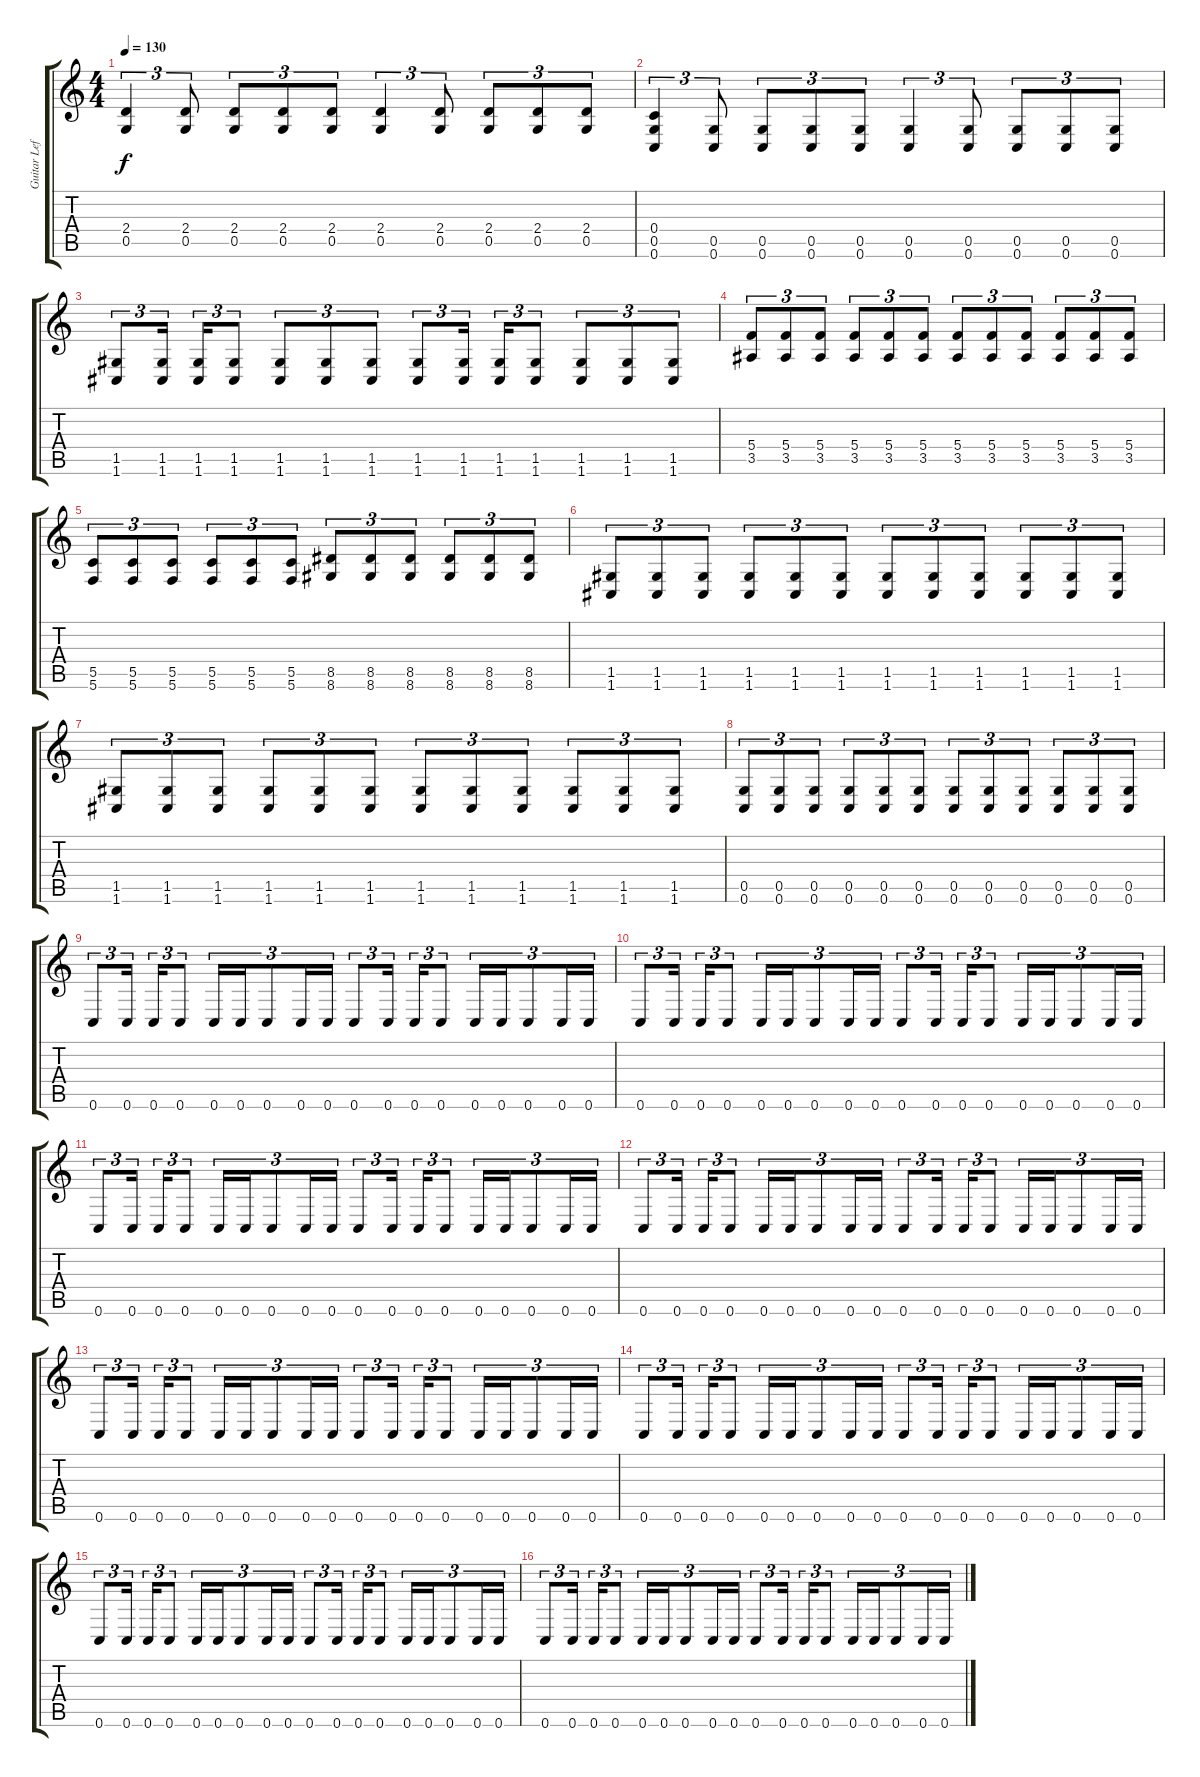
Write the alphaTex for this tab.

\track ("Guitar Left" "Guitar Lef") {instrument distortionguitar}
\staff {score tabs}
\tuning (D4 A3 F3 C3 G2 C2) {hide}
\ts (4 4)
\tempo 130
\clef g2
\ks c
(2.4 0.5).4{tu (3 2) dy f} (2.4 0.5).8{tu (3 2)} (2.4 0.5).8{tu (3 2)} (2.4 0.5).8{tu (3 2)} (2.4 0.5).8{tu (3 2)} (2.4 0.5).4{tu (3 2)} (2.4 0.5).8{tu (3 2)} (2.4 0.5).8{tu (3 2)} (2.4 0.5).8{tu (3 2)} (2.4 0.5).8{tu (3 2)} |
(0.4 0.5 0.6).4{tu (3 2)} (0.5 0.6).8{tu (3 2)} (0.5 0.6).8{tu (3 2)} (0.5 0.6).8{tu (3 2)} (0.5 0.6).8{tu (3 2)} (0.5 0.6).4{tu (3 2)} (0.5 0.6).8{tu (3 2)} (0.5 0.6).8{tu (3 2)} (0.5 0.6).8{tu (3 2)} (0.5 0.6).8{tu (3 2)} |
(1.5 1.6).8{tu (3 2)} (1.5 1.6).16{tu (3 2)} (1.5 1.6).16{tu (3 2)} (1.5 1.6).8{tu (3 2)} (1.5 1.6).8{tu (3 2)} (1.5 1.6).8{tu (3 2)} (1.5 1.6).8{tu (3 2)} (1.5 1.6).8{tu (3 2)} (1.5 1.6).16{tu (3 2)} (1.5 1.6).16{tu (3 2)} (1.5 1.6).8{tu (3 2)} (1.5 1.6).8{tu (3 2)} (1.5 1.6).8{tu (3 2)} (1.5 1.6).8{tu (3 2)} |
(5.4 3.5).8{tu (3 2)} (5.4 3.5).8{tu (3 2)} (5.4 3.5).8{tu (3 2)} (5.4 3.5).8{tu (3 2)} (5.4 3.5).8{tu (3 2)} (5.4 3.5).8{tu (3 2)} (5.4 3.5).8{tu (3 2)} (5.4 3.5).8{tu (3 2)} (5.4 3.5).8{tu (3 2)} (5.4 3.5).8{tu (3 2)} (5.4 3.5).8{tu (3 2)} (5.4 3.5).8{tu (3 2)} |
(5.5 5.6).8{tu (3 2)} (5.5 5.6).8{tu (3 2)} (5.5 5.6).8{tu (3 2)} (5.5 5.6).8{tu (3 2)} (5.5 5.6).8{tu (3 2)} (5.5 5.6).8{tu (3 2)} (8.5 8.6).8{tu (3 2)} (8.5 8.6).8{tu (3 2)} (8.5 8.6).8{tu (3 2)} (8.5 8.6).8{tu (3 2)} (8.5 8.6).8{tu (3 2)} (8.5 8.6).8{tu (3 2)} |
(1.5 1.6).8{tu (3 2)} (1.5 1.6).8{tu (3 2)} (1.5 1.6).8{tu (3 2)} (1.5 1.6).8{tu (3 2)} (1.5 1.6).8{tu (3 2)} (1.5 1.6).8{tu (3 2)} (1.5 1.6).8{tu (3 2)} (1.5 1.6).8{tu (3 2)} (1.5 1.6).8{tu (3 2)} (1.5 1.6).8{tu (3 2)} (1.5 1.6).8{tu (3 2)} (1.5 1.6).8{tu (3 2)} |
(1.5 1.6).8{tu (3 2)} (1.5 1.6).8{tu (3 2)} (1.5 1.6).8{tu (3 2)} (1.5 1.6).8{tu (3 2)} (1.5 1.6).8{tu (3 2)} (1.5 1.6).8{tu (3 2)} (1.5 1.6).8{tu (3 2)} (1.5 1.6).8{tu (3 2)} (1.5 1.6).8{tu (3 2)} (1.5 1.6).8{tu (3 2)} (1.5 1.6).8{tu (3 2)} (1.5 1.6).8{tu (3 2)} |
(0.5 0.6).8{tu (3 2)} (0.5 0.6).8{tu (3 2)} (0.5 0.6).8{tu (3 2)} (0.5 0.6).8{tu (3 2)} (0.5 0.6).8{tu (3 2)} (0.5 0.6).8{tu (3 2)} (0.5 0.6).8{tu (3 2)} (0.5 0.6).8{tu (3 2)} (0.5 0.6).8{tu (3 2)} (0.5 0.6).8{tu (3 2)} (0.5 0.6).8{tu (3 2)} (0.5 0.6).8{tu (3 2)} |
0.6.8{tu (3 2)} 0.6.16{tu (3 2)} 0.6.16{tu (3 2)} 0.6.8{tu (3 2)} 0.6.16{tu (3 2)} 0.6.16{tu (3 2)} 0.6.8{tu (3 2)} 0.6.16{tu (3 2)} 0.6.16{tu (3 2)} 0.6.8{tu (3 2)} 0.6.16{tu (3 2)} 0.6.16{tu (3 2)} 0.6.8{tu (3 2)} 0.6.16{tu (3 2)} 0.6.16{tu (3 2)} 0.6.8{tu (3 2)} 0.6.16{tu (3 2)} 0.6.16{tu (3 2)} |
0.6.8{tu (3 2)} 0.6.16{tu (3 2)} 0.6.16{tu (3 2)} 0.6.8{tu (3 2)} 0.6.16{tu (3 2)} 0.6.16{tu (3 2)} 0.6.8{tu (3 2)} 0.6.16{tu (3 2)} 0.6.16{tu (3 2)} 0.6.8{tu (3 2)} 0.6.16{tu (3 2)} 0.6.16{tu (3 2)} 0.6.8{tu (3 2)} 0.6.16{tu (3 2)} 0.6.16{tu (3 2)} 0.6.8{tu (3 2)} 0.6.16{tu (3 2)} 0.6.16{tu (3 2)} |
0.6.8{tu (3 2)} 0.6.16{tu (3 2)} 0.6.16{tu (3 2)} 0.6.8{tu (3 2)} 0.6.16{tu (3 2)} 0.6.16{tu (3 2)} 0.6.8{tu (3 2)} 0.6.16{tu (3 2)} 0.6.16{tu (3 2)} 0.6.8{tu (3 2)} 0.6.16{tu (3 2)} 0.6.16{tu (3 2)} 0.6.8{tu (3 2)} 0.6.16{tu (3 2)} 0.6.16{tu (3 2)} 0.6.8{tu (3 2)} 0.6.16{tu (3 2)} 0.6.16{tu (3 2)} |
0.6.8{tu (3 2)} 0.6.16{tu (3 2)} 0.6.16{tu (3 2)} 0.6.8{tu (3 2)} 0.6.16{tu (3 2)} 0.6.16{tu (3 2)} 0.6.8{tu (3 2)} 0.6.16{tu (3 2)} 0.6.16{tu (3 2)} 0.6.8{tu (3 2)} 0.6.16{tu (3 2)} 0.6.16{tu (3 2)} 0.6.8{tu (3 2)} 0.6.16{tu (3 2)} 0.6.16{tu (3 2)} 0.6.8{tu (3 2)} 0.6.16{tu (3 2)} 0.6.16{tu (3 2)} |
0.6.8{tu (3 2)} 0.6.16{tu (3 2)} 0.6.16{tu (3 2)} 0.6.8{tu (3 2)} 0.6.16{tu (3 2)} 0.6.16{tu (3 2)} 0.6.8{tu (3 2)} 0.6.16{tu (3 2)} 0.6.16{tu (3 2)} 0.6.8{tu (3 2)} 0.6.16{tu (3 2)} 0.6.16{tu (3 2)} 0.6.8{tu (3 2)} 0.6.16{tu (3 2)} 0.6.16{tu (3 2)} 0.6.8{tu (3 2)} 0.6.16{tu (3 2)} 0.6.16{tu (3 2)} |
0.6.8{tu (3 2)} 0.6.16{tu (3 2)} 0.6.16{tu (3 2)} 0.6.8{tu (3 2)} 0.6.16{tu (3 2)} 0.6.16{tu (3 2)} 0.6.8{tu (3 2)} 0.6.16{tu (3 2)} 0.6.16{tu (3 2)} 0.6.8{tu (3 2)} 0.6.16{tu (3 2)} 0.6.16{tu (3 2)} 0.6.8{tu (3 2)} 0.6.16{tu (3 2)} 0.6.16{tu (3 2)} 0.6.8{tu (3 2)} 0.6.16{tu (3 2)} 0.6.16{tu (3 2)} |
0.6.8{tu (3 2)} 0.6.16{tu (3 2)} 0.6.16{tu (3 2)} 0.6.8{tu (3 2)} 0.6.16{tu (3 2)} 0.6.16{tu (3 2)} 0.6.8{tu (3 2)} 0.6.16{tu (3 2)} 0.6.16{tu (3 2)} 0.6.8{tu (3 2)} 0.6.16{tu (3 2)} 0.6.16{tu (3 2)} 0.6.8{tu (3 2)} 0.6.16{tu (3 2)} 0.6.16{tu (3 2)} 0.6.8{tu (3 2)} 0.6.16{tu (3 2)} 0.6.16{tu (3 2)} |
0.6.8{tu (3 2)} 0.6.16{tu (3 2)} 0.6.16{tu (3 2)} 0.6.8{tu (3 2)} 0.6.16{tu (3 2)} 0.6.16{tu (3 2)} 0.6.8{tu (3 2)} 0.6.16{tu (3 2)} 0.6.16{tu (3 2)} 0.6.8{tu (3 2)} 0.6.16{tu (3 2)} 0.6.16{tu (3 2)} 0.6.8{tu (3 2)} 0.6.16{tu (3 2)} 0.6.16{tu (3 2)} 0.6.8{tu (3 2)} 0.6.16{tu (3 2)} 0.6.16{tu (3 2)}
